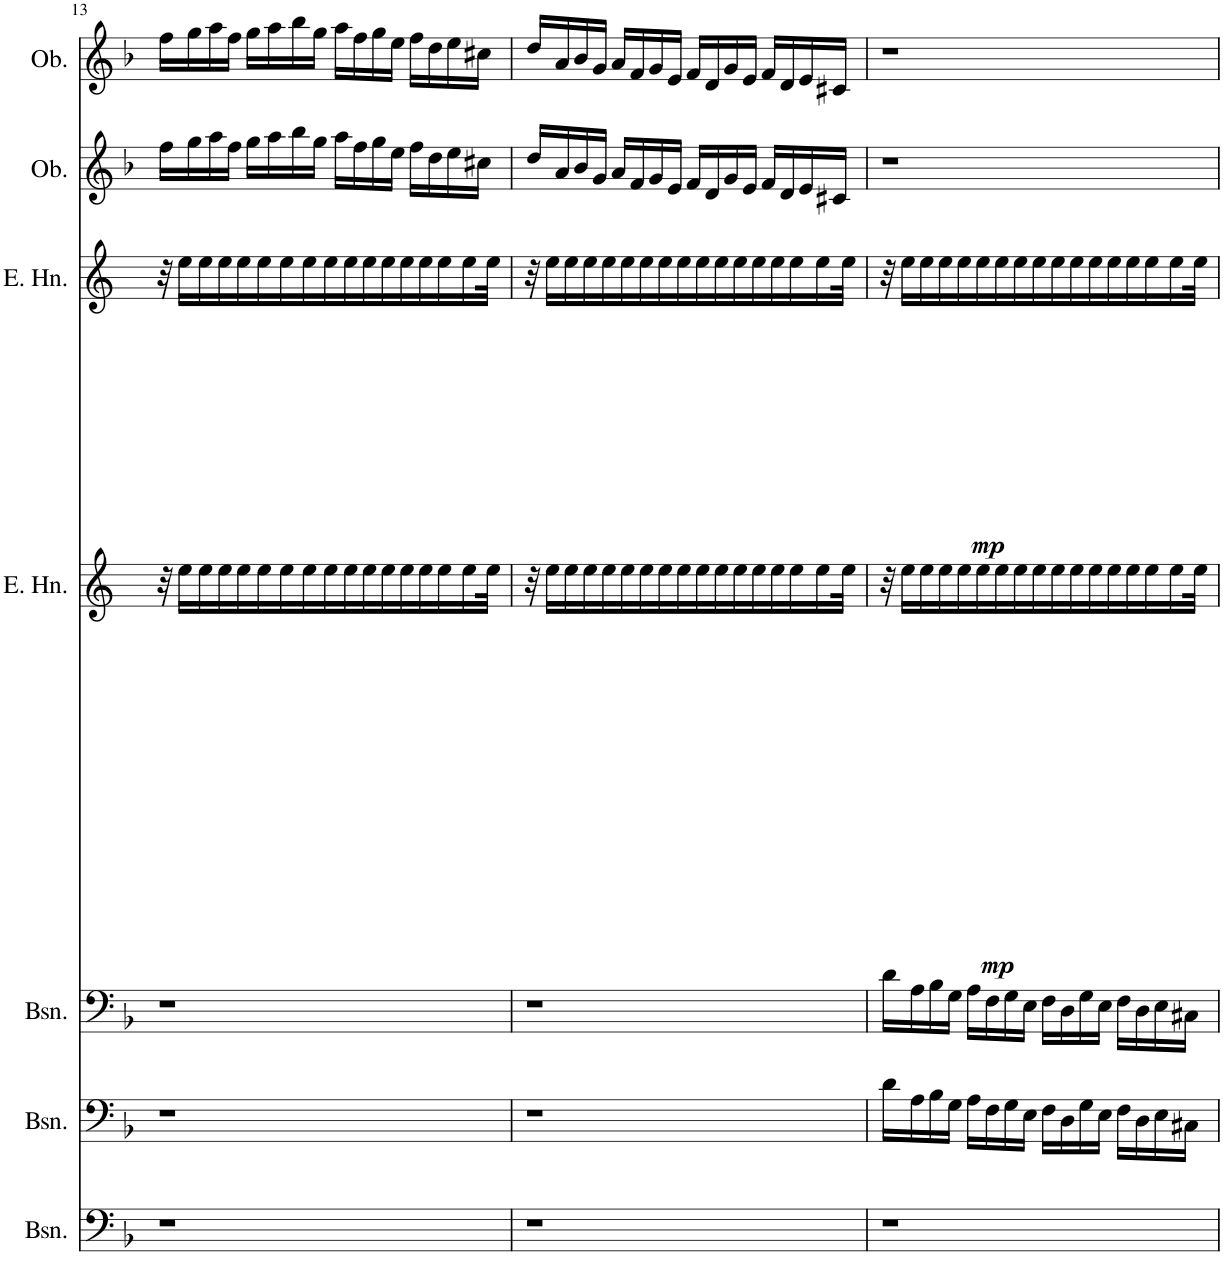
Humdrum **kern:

**kern	**kern	**kern	**kern	**dynam	**kern	**dynam	**kern	**kern
*part7	*part6	*part5	*part4	*part4	*part3	*part3	*part2	*part1
*staff7	*staff6	*staff5	*staff4	*staff4	*staff3	*staff3	*staff2	*staff1
*I"Bassoon	*I"Bassoon	*I"Bassoon	*I"English Horn	*	*I"English Horn	*	*I"Oboe	*I"Oboe
*I'Bsn.	*I'Bsn.	*I'Bsn.	*I'E. Hn.	*	*I'E. Hn.	*	*I'Ob.	*I'Ob.
!!LO:PB:g=z
*clefF4	*clefF4	*clefF4	*clefG2	*	*clefG2	*	*clefG2	*clefG2
*	*	*	*Trd4c7	*	*Trd4c7	*	*	*
*k[b-]	*k[b-]	*k[b-]	*k[]	*	*k[]	*	*k[b-]	*k[b-]
*M4/4	*M4/4	*M4/4	*M4/4	*	*M4/4	*	*M4/4	*M4/4
*met(c)	*met(c)	*met(c)	*met(c)	*	*met(c)	*	*met(c)	*met(c)
=13	=13	=13	=13	=13	=13	=13	=13	=13
1r	1r	1r	32r	.	32r	.	16ff\LL	16ff\LL
.	.	.	16ee\LL	.	16ee\LL	.	.	.
.	.	.	.	.	.	.	16gg\	16gg\
.	.	.	16ee\	.	16ee\	.	.	.
.	.	.	.	.	.	.	16aa\	16aa\
.	.	.	16ee\	.	16ee\	.	.	.
.	.	.	.	.	.	.	16ff\JJ	16ff\JJ
.	.	.	16ee\	.	16ee\	.	.	.
.	.	.	.	.	.	.	16gg\LL	16gg\LL
.	.	.	16ee\	.	16ee\	.	.	.
.	.	.	.	.	.	.	16aa\	16aa\
.	.	.	16ee\	.	16ee\	.	.	.
.	.	.	.	.	.	.	16bb-\	16bb-\
.	.	.	16ee\	.	16ee\	.	.	.
.	.	.	.	.	.	.	16gg\JJ	16gg\JJ
.	.	.	16ee\	.	16ee\	.	.	.
.	.	.	.	.	.	.	16aa\LL	16aa\LL
.	.	.	16ee\	.	16ee\	.	.	.
.	.	.	.	.	.	.	16ff\	16ff\
.	.	.	16ee\	.	16ee\	.	.	.
.	.	.	.	.	.	.	16gg\	16gg\
.	.	.	16ee\	.	16ee\	.	.	.
.	.	.	.	.	.	.	16ee\JJ	16ee\JJ
.	.	.	16ee\	.	16ee\	.	.	.
.	.	.	.	.	.	.	16ff\LL	16ff\LL
.	.	.	16ee\	.	16ee\	.	.	.
.	.	.	.	.	.	.	16dd\	16dd\
.	.	.	16ee\	.	16ee\	.	.	.
.	.	.	.	.	.	.	16ee\	16ee\
.	.	.	16ee\	.	16ee\	.	.	.
.	.	.	.	.	.	.	16cc#X\JJ	16cc#X\JJ
.	.	.	32ee\JJk	.	32ee\JJk	.	.	.
=14	=14	=14	=14	=14	=14	=14	=14	=14
1r	1r	1r	32r	.	32r	.	16dd/LL	16dd/LL
.	.	.	16ee\LL	.	16ee\LL	.	.	.
.	.	.	.	.	.	.	16a/	16a/
.	.	.	16ee\	.	16ee\	.	.	.
.	.	.	.	.	.	.	16b-/	16b-/
.	.	.	16ee\	.	16ee\	.	.	.
.	.	.	.	.	.	.	16g/JJ	16g/JJ
.	.	.	16ee\	.	16ee\	.	.	.
.	.	.	.	.	.	.	16a/LL	16a/LL
.	.	.	16ee\	.	16ee\	.	.	.
.	.	.	.	.	.	.	16f/	16f/
.	.	.	16ee\	.	16ee\	.	.	.
.	.	.	.	.	.	.	16g/	16g/
.	.	.	16ee\	.	16ee\	.	.	.
.	.	.	.	.	.	.	16e/JJ	16e/JJ
.	.	.	16ee\	.	16ee\	.	.	.
.	.	.	.	.	.	.	16f/LL	16f/LL
.	.	.	16ee\	.	16ee\	.	.	.
.	.	.	.	.	.	.	16d/	16d/
.	.	.	16ee\	.	16ee\	.	.	.
.	.	.	.	.	.	.	16g/	16g/
.	.	.	16ee\	.	16ee\	.	.	.
.	.	.	.	.	.	.	16e/JJ	16e/JJ
.	.	.	16ee\	.	16ee\	.	.	.
.	.	.	.	.	.	.	16f/LL	16f/LL
.	.	.	16ee\	.	16ee\	.	.	.
.	.	.	.	.	.	.	16d/	16d/
.	.	.	16ee\	.	16ee\	.	.	.
.	.	.	.	.	.	.	16e/	16e/
.	.	.	16ee\	.	16ee\	.	.	.
.	.	.	.	.	.	.	16c#X/JJ	16c#X/JJ
.	.	.	32ee\JJk	.	32ee\JJk	.	.	.
=15	=15	=15	=15	=15	=15	=15	=15	=15
1r	16d\LL	16d\LL	32r	.	32r	.	1r	1r
!	!	!	!	!LO:DY:b	!	!LO:DY:b	!	!
.	.	.	16ee\LL	mp	16ee\LL	mp	.	.
.	16A\	16A\	.	.	.	.	.	.
.	.	.	16ee\	.	16ee\	.	.	.
.	16B-\	16B-\	.	.	.	.	.	.
.	.	.	16ee\	.	16ee\	.	.	.
.	16G\JJ	16G\JJ	.	.	.	.	.	.
.	.	.	16ee\	.	16ee\	.	.	.
.	16A\LL	16A\LL	.	.	.	.	.	.
.	.	.	16ee\	.	16ee\	.	.	.
.	16F\	16F\	.	.	.	.	.	.
.	.	.	16ee\	.	16ee\	.	.	.
.	16G\	16G\	.	.	.	.	.	.
.	.	.	16ee\	.	16ee\	.	.	.
.	16E\JJ	16E\JJ	.	.	.	.	.	.
.	.	.	16ee\	.	16ee\	.	.	.
.	16F\LL	16F\LL	.	.	.	.	.	.
.	.	.	16ee\	.	16ee\	.	.	.
.	16D\	16D\	.	.	.	.	.	.
.	.	.	16ee\	.	16ee\	.	.	.
.	16G\	16G\	.	.	.	.	.	.
.	.	.	16ee\	.	16ee\	.	.	.
.	16E\JJ	16E\JJ	.	.	.	.	.	.
.	.	.	16ee\	.	16ee\	.	.	.
.	16F\LL	16F\LL	.	.	.	.	.	.
.	.	.	16ee\	.	16ee\	.	.	.
.	16D\	16D\	.	.	.	.	.	.
.	.	.	16ee\	.	16ee\	.	.	.
.	16E\	16E\	.	.	.	.	.	.
.	.	.	16ee\	.	16ee\	.	.	.
.	16C#X\JJ	16C#X\JJ	.	.	.	.	.	.
.	.	.	32ee\JJk	.	32ee\JJk	.	.	.
=	=	=	=	=	=	=	=	=
*-	*-	*-	*-	*-	*-	*-	*-	*-
